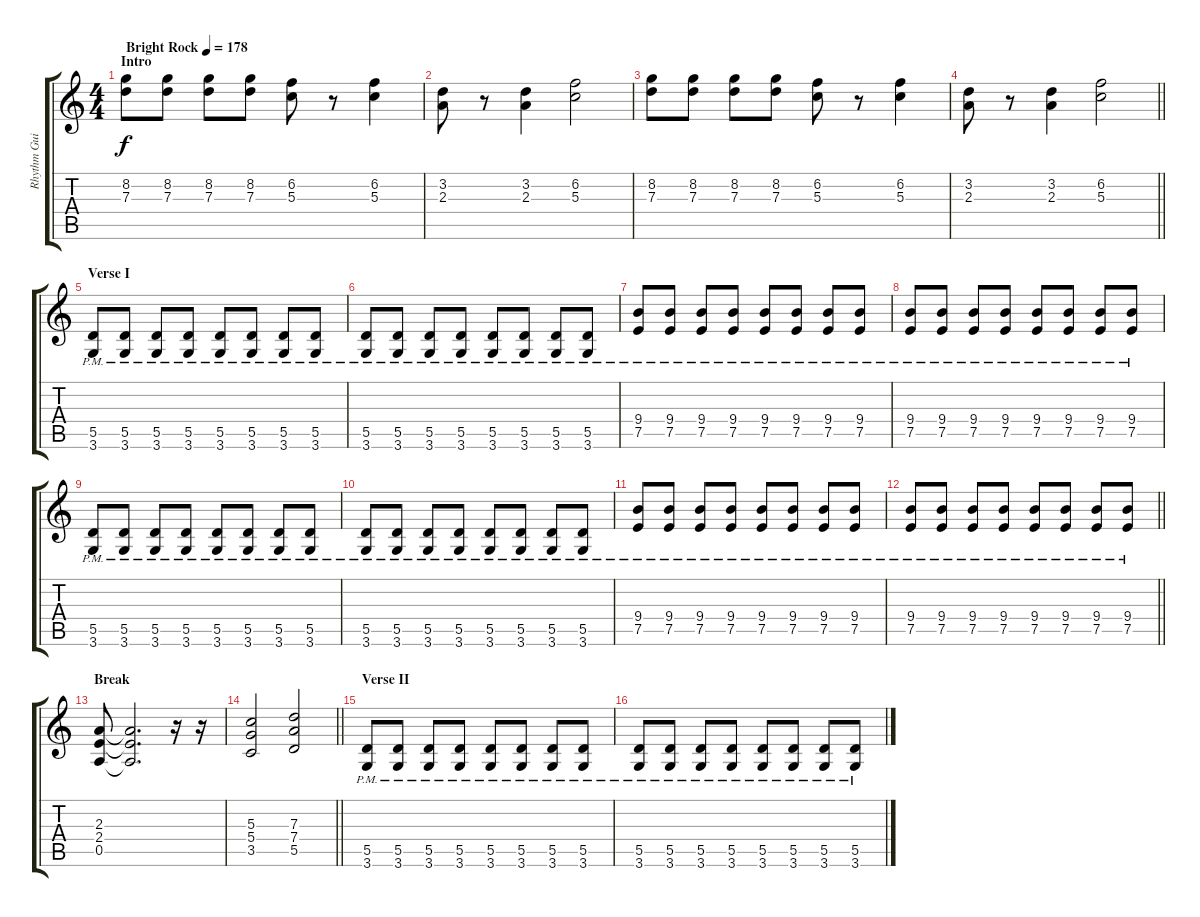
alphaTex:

\track ("Rhythm Guitar" "Rhythm Gui") {instrument overdrivenguitar}
\staff {score tabs}
\tuning (E4 B3 G3 D3 A2 E2) {hide}
\ts (4 4)
\section ("" "Intro")
\tempo (178 "Bright Rock")
\clef g2
\ks c
(8.2 7.3).8{dy f instrument overdrivenguitar} (8.2 7.3).8 (8.2 7.3).8 (8.2 7.3).8 (6.2 5.3).8 r.8 (6.2 5.3).4 |
(3.2 2.3).8 r.8 (3.2 2.3).4 (6.2 5.3).2 |
(8.2 7.3).8 (8.2 7.3).8 (8.2 7.3).8 (8.2 7.3).8 (6.2 5.3).8 r.8 (6.2 5.3).4 |
\barLineRight lightlight
(3.2 2.3).8 r.8 (3.2 2.3).4 (6.2 5.3).2 |
\section ("" "Verse I")
(5.5{pm} 3.6{pm}).8 (5.5{pm} 3.6{pm}).8 (5.5{pm} 3.6{pm}).8 (5.5{pm} 3.6{pm}).8 (5.5{pm} 3.6{pm}).8 (5.5{pm} 3.6{pm}).8 (5.5{pm} 3.6{pm}).8 (5.5{pm} 3.6{pm}).8 |
(5.5{pm} 3.6{pm}).8 (5.5{pm} 3.6{pm}).8 (5.5{pm} 3.6{pm}).8 (5.5{pm} 3.6{pm}).8 (5.5{pm} 3.6{pm}).8 (5.5{pm} 3.6{pm}).8 (5.5{pm} 3.6{pm}).8 (5.5{pm} 3.6{pm}).8 |
(9.4{pm} 7.5{pm}).8 (9.4{pm} 7.5{pm}).8 (9.4{pm} 7.5{pm}).8 (9.4{pm} 7.5{pm}).8 (9.4{pm} 7.5{pm}).8 (9.4{pm} 7.5{pm}).8 (9.4{pm} 7.5{pm}).8 (9.4{pm} 7.5{pm}).8 |
(9.4{pm} 7.5{pm}).8 (9.4{pm} 7.5{pm}).8 (9.4{pm} 7.5{pm}).8 (9.4{pm} 7.5{pm}).8 (9.4{pm} 7.5{pm}).8 (9.4{pm} 7.5{pm}).8 (9.4{pm} 7.5{pm}).8 (9.4{pm} 7.5{pm}).8 |
(5.5{pm} 3.6{pm}).8 (5.5{pm} 3.6{pm}).8 (5.5{pm} 3.6{pm}).8 (5.5{pm} 3.6{pm}).8 (5.5{pm} 3.6{pm}).8 (5.5{pm} 3.6{pm}).8 (5.5{pm} 3.6{pm}).8 (5.5{pm} 3.6{pm}).8 |
(5.5{pm} 3.6{pm}).8 (5.5{pm} 3.6{pm}).8 (5.5{pm} 3.6{pm}).8 (5.5{pm} 3.6{pm}).8 (5.5{pm} 3.6{pm}).8 (5.5{pm} 3.6{pm}).8 (5.5{pm} 3.6{pm}).8 (5.5{pm} 3.6{pm}).8 |
(9.4{pm} 7.5{pm}).8 (9.4{pm} 7.5{pm}).8 (9.4{pm} 7.5{pm}).8 (9.4{pm} 7.5{pm}).8 (9.4{pm} 7.5{pm}).8 (9.4{pm} 7.5{pm}).8 (9.4{pm} 7.5{pm}).8 (9.4{pm} 7.5{pm}).8 |
\barLineRight lightlight
(9.4{pm} 7.5{pm}).8 (9.4{pm} 7.5{pm}).8 (9.4{pm} 7.5{pm}).8 (9.4{pm} 7.5{pm}).8 (9.4{pm} 7.5{pm}).8 (9.4{pm} 7.5{pm}).8 (9.4{pm} 7.5{pm}).8 (9.4{pm} 7.5).8 |
\section ("" "Break")
(2.3 2.4 0.5).8 (2.3{t} 2.4{t} 0.5{t}).2{d} r.16 r.16 |
\barLineRight lightlight
(5.3 5.4 3.5).2 (7.3 7.4 5.5).2 |
\section ("" "Verse II")
(5.5{pm} 3.6{pm}).8 (5.5{pm} 3.6{pm}).8 (5.5{pm} 3.6{pm}).8 (5.5{pm} 3.6{pm}).8 (5.5{pm} 3.6{pm}).8 (5.5{pm} 3.6{pm}).8 (5.5{pm} 3.6{pm}).8 (5.5{pm} 3.6{pm}).8 |
(5.5{pm} 3.6{pm}).8 (5.5{pm} 3.6{pm}).8 (5.5{pm} 3.6{pm}).8 (5.5{pm} 3.6{pm}).8 (5.5{pm} 3.6{pm}).8 (5.5{pm} 3.6{pm}).8 (5.5{pm} 3.6{pm}).8 (5.5{pm} 3.6{pm}).8
